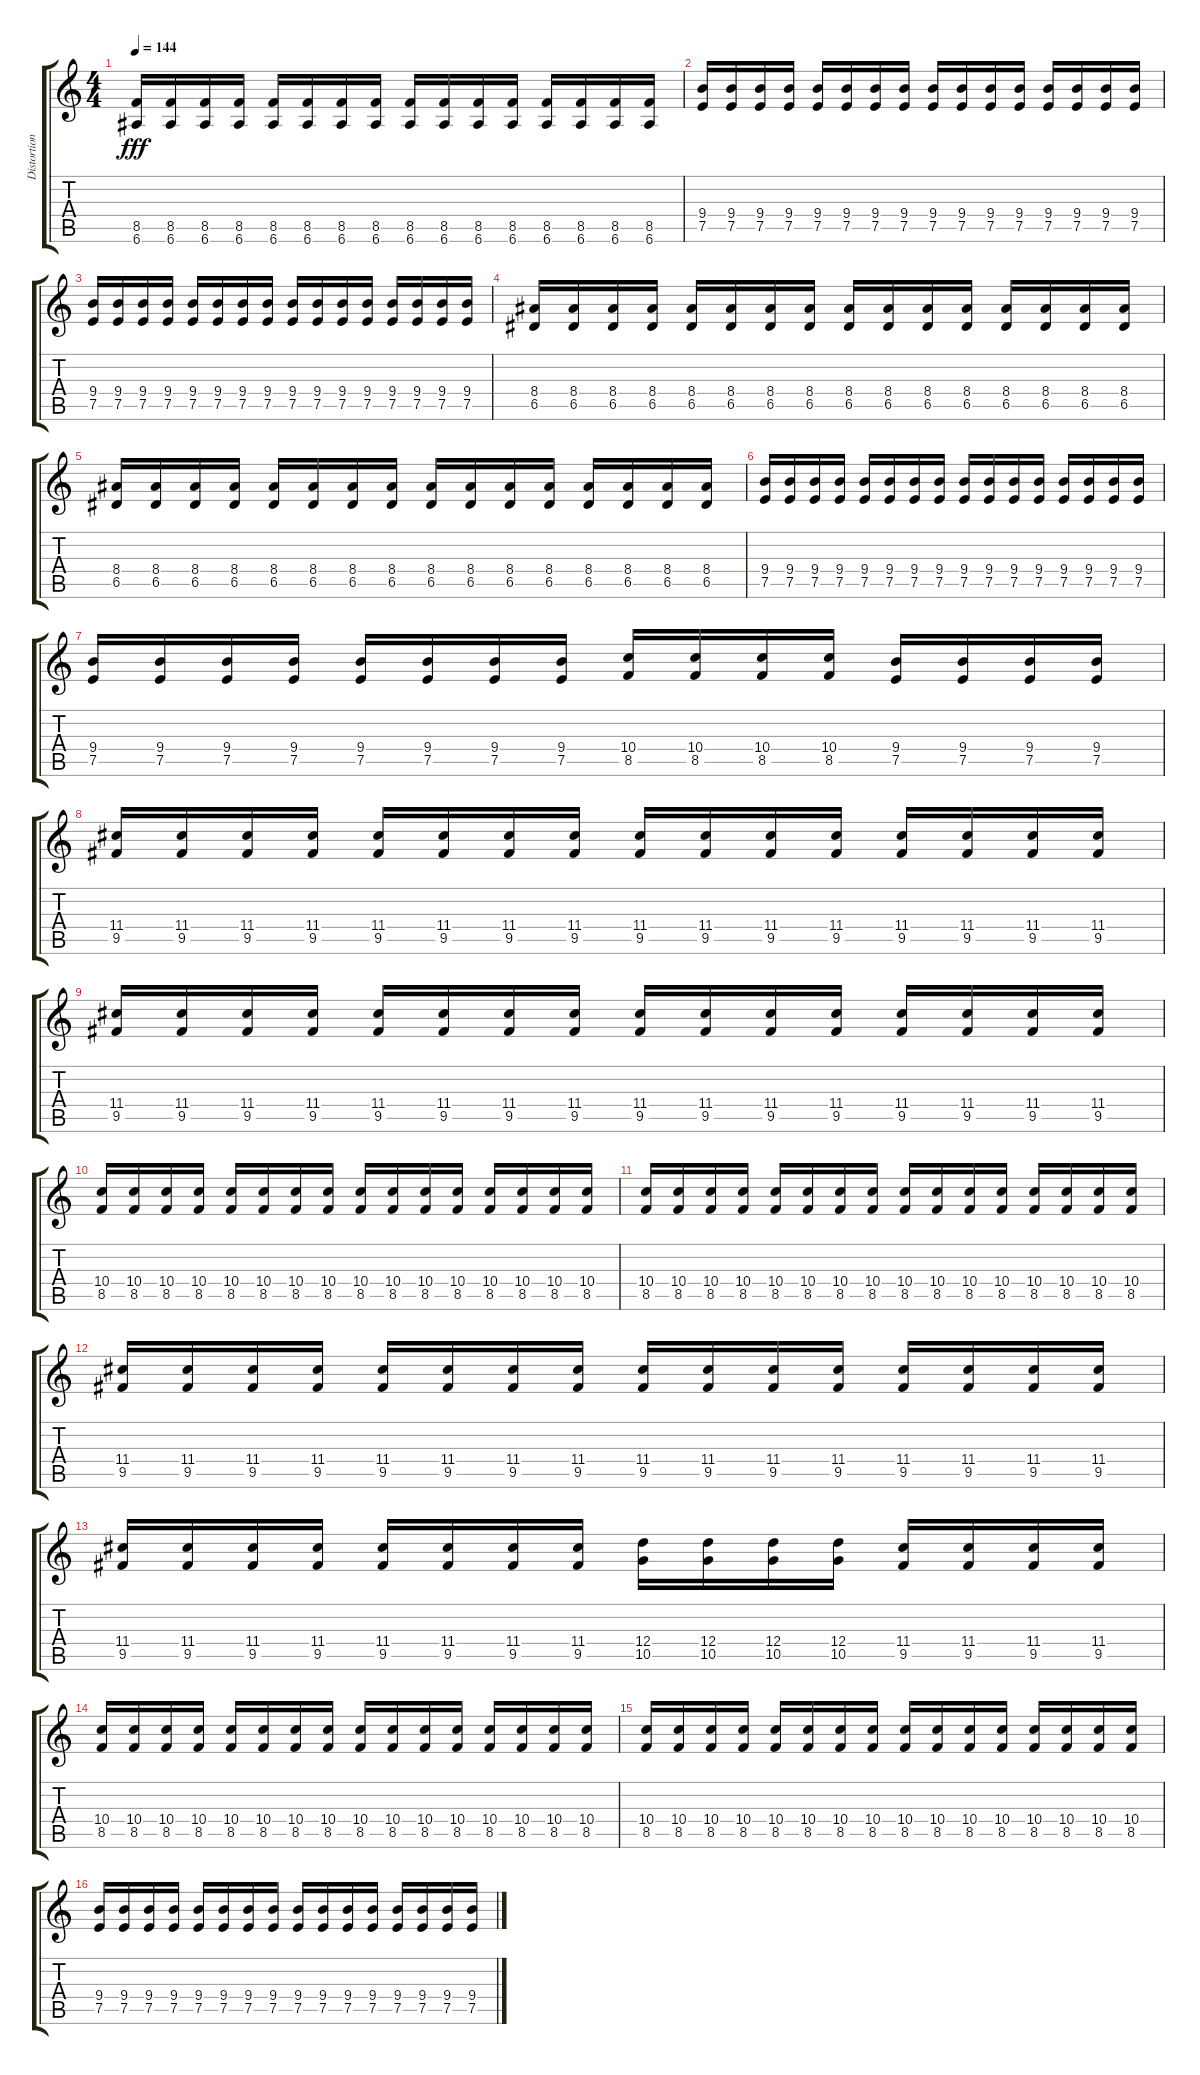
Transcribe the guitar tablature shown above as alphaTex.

\track ("Distortion Guitar -Samoth" "Distortion") {instrument distortionguitar}
\staff {score tabs}
\tuning (E4 B3 G3 D3 A2 E2) {hide}
\ts (4 4)
\tempo 144
\clef g2
\ks c
(8.5 6.6).16{dy fff} (8.5 6.6).16 (8.5 6.6).16 (8.5 6.6).16 (8.5 6.6).16 (8.5 6.6).16 (8.5 6.6).16 (8.5 6.6).16 (8.5 6.6).16 (8.5 6.6).16 (8.5 6.6).16 (8.5 6.6).16 (8.5 6.6).16 (8.5 6.6).16 (8.5 6.6).16 (8.5 6.6).16 |
(9.4 7.5).16 (9.4 7.5).16 (9.4 7.5).16 (9.4 7.5).16 (9.4 7.5).16 (9.4 7.5).16 (9.4 7.5).16 (9.4 7.5).16 (9.4 7.5).16 (9.4 7.5).16 (9.4 7.5).16 (9.4 7.5).16 (9.4 7.5).16 (9.4 7.5).16 (9.4 7.5).16 (9.4 7.5).16 |
(9.4 7.5).16 (9.4 7.5).16 (9.4 7.5).16 (9.4 7.5).16 (9.4 7.5).16 (9.4 7.5).16 (9.4 7.5).16 (9.4 7.5).16 (9.4 7.5).16 (9.4 7.5).16 (9.4 7.5).16 (9.4 7.5).16 (9.4 7.5).16 (9.4 7.5).16 (9.4 7.5).16 (9.4 7.5).16 |
(8.4 6.5).16 (8.4 6.5).16 (8.4 6.5).16 (8.4 6.5).16 (8.4 6.5).16 (8.4 6.5).16 (8.4 6.5).16 (8.4 6.5).16 (8.4 6.5).16 (8.4 6.5).16 (8.4 6.5).16 (8.4 6.5).16 (8.4 6.5).16 (8.4 6.5).16 (8.4 6.5).16 (8.4 6.5).16 |
(8.4 6.5).16 (8.4 6.5).16 (8.4 6.5).16 (8.4 6.5).16 (8.4 6.5).16 (8.4 6.5).16 (8.4 6.5).16 (8.4 6.5).16 (8.4 6.5).16 (8.4 6.5).16 (8.4 6.5).16 (8.4 6.5).16 (8.4 6.5).16 (8.4 6.5).16 (8.4 6.5).16 (8.4 6.5).16 |
(9.4 7.5).16 (9.4 7.5).16 (9.4 7.5).16 (9.4 7.5).16 (9.4 7.5).16 (9.4 7.5).16 (9.4 7.5).16 (9.4 7.5).16 (9.4 7.5).16 (9.4 7.5).16 (9.4 7.5).16 (9.4 7.5).16 (9.4 7.5).16 (9.4 7.5).16 (9.4 7.5).16 (9.4 7.5).16 |
(9.4 7.5).16 (9.4 7.5).16 (9.4 7.5).16 (9.4 7.5).16 (9.4 7.5).16 (9.4 7.5).16 (9.4 7.5).16 (9.4 7.5).16 (10.4 8.5).16 (10.4 8.5).16 (10.4 8.5).16 (10.4 8.5).16 (9.4 7.5).16 (9.4 7.5).16 (9.4 7.5).16 (9.4 7.5).16 |
(11.4 9.5).16 (11.4 9.5).16 (11.4 9.5).16 (11.4 9.5).16 (11.4 9.5).16 (11.4 9.5).16 (11.4 9.5).16 (11.4 9.5).16 (11.4 9.5).16 (11.4 9.5).16 (11.4 9.5).16 (11.4 9.5).16 (11.4 9.5).16 (11.4 9.5).16 (11.4 9.5).16 (11.4 9.5).16 |
(11.4 9.5).16 (11.4 9.5).16 (11.4 9.5).16 (11.4 9.5).16 (11.4 9.5).16 (11.4 9.5).16 (11.4 9.5).16 (11.4 9.5).16 (11.4 9.5).16 (11.4 9.5).16 (11.4 9.5).16 (11.4 9.5).16 (11.4 9.5).16 (11.4 9.5).16 (11.4 9.5).16 (11.4 9.5).16 |
(10.4 8.5).16 (10.4 8.5).16 (10.4 8.5).16 (10.4 8.5).16 (10.4 8.5).16 (10.4 8.5).16 (10.4 8.5).16 (10.4 8.5).16 (10.4 8.5).16 (10.4 8.5).16 (10.4 8.5).16 (10.4 8.5).16 (10.4 8.5).16 (10.4 8.5).16 (10.4 8.5).16 (10.4 8.5).16 |
(10.4 8.5).16 (10.4 8.5).16 (10.4 8.5).16 (10.4 8.5).16 (10.4 8.5).16 (10.4 8.5).16 (10.4 8.5).16 (10.4 8.5).16 (10.4 8.5).16 (10.4 8.5).16 (10.4 8.5).16 (10.4 8.5).16 (10.4 8.5).16 (10.4 8.5).16 (10.4 8.5).16 (10.4 8.5).16 |
(11.4 9.5).16 (11.4 9.5).16 (11.4 9.5).16 (11.4 9.5).16 (11.4 9.5).16 (11.4 9.5).16 (11.4 9.5).16 (11.4 9.5).16 (11.4 9.5).16 (11.4 9.5).16 (11.4 9.5).16 (11.4 9.5).16 (11.4 9.5).16 (11.4 9.5).16 (11.4 9.5).16 (11.4 9.5).16 |
(11.4 9.5).16 (11.4 9.5).16 (11.4 9.5).16 (11.4 9.5).16 (11.4 9.5).16 (11.4 9.5).16 (11.4 9.5).16 (11.4 9.5).16 (12.4 10.5).16 (12.4 10.5).16 (12.4 10.5).16 (12.4 10.5).16 (11.4 9.5).16 (11.4 9.5).16 (11.4 9.5).16 (11.4 9.5).16 |
(10.4 8.5).16 (10.4 8.5).16 (10.4 8.5).16 (10.4 8.5).16 (10.4 8.5).16 (10.4 8.5).16 (10.4 8.5).16 (10.4 8.5).16 (10.4 8.5).16 (10.4 8.5).16 (10.4 8.5).16 (10.4 8.5).16 (10.4 8.5).16 (10.4 8.5).16 (10.4 8.5).16 (10.4 8.5).16 |
(10.4 8.5).16 (10.4 8.5).16 (10.4 8.5).16 (10.4 8.5).16 (10.4 8.5).16 (10.4 8.5).16 (10.4 8.5).16 (10.4 8.5).16 (10.4 8.5).16 (10.4 8.5).16 (10.4 8.5).16 (10.4 8.5).16 (10.4 8.5).16 (10.4 8.5).16 (10.4 8.5).16 (10.4 8.5).16 |
(9.4 7.5).16 (9.4 7.5).16 (9.4 7.5).16 (9.4 7.5).16 (9.4 7.5).16 (9.4 7.5).16 (9.4 7.5).16 (9.4 7.5).16 (9.4 7.5).16 (9.4 7.5).16 (9.4 7.5).16 (9.4 7.5).16 (9.4 7.5).16 (9.4 7.5).16 (9.4 7.5).16 (9.4 7.5).16
